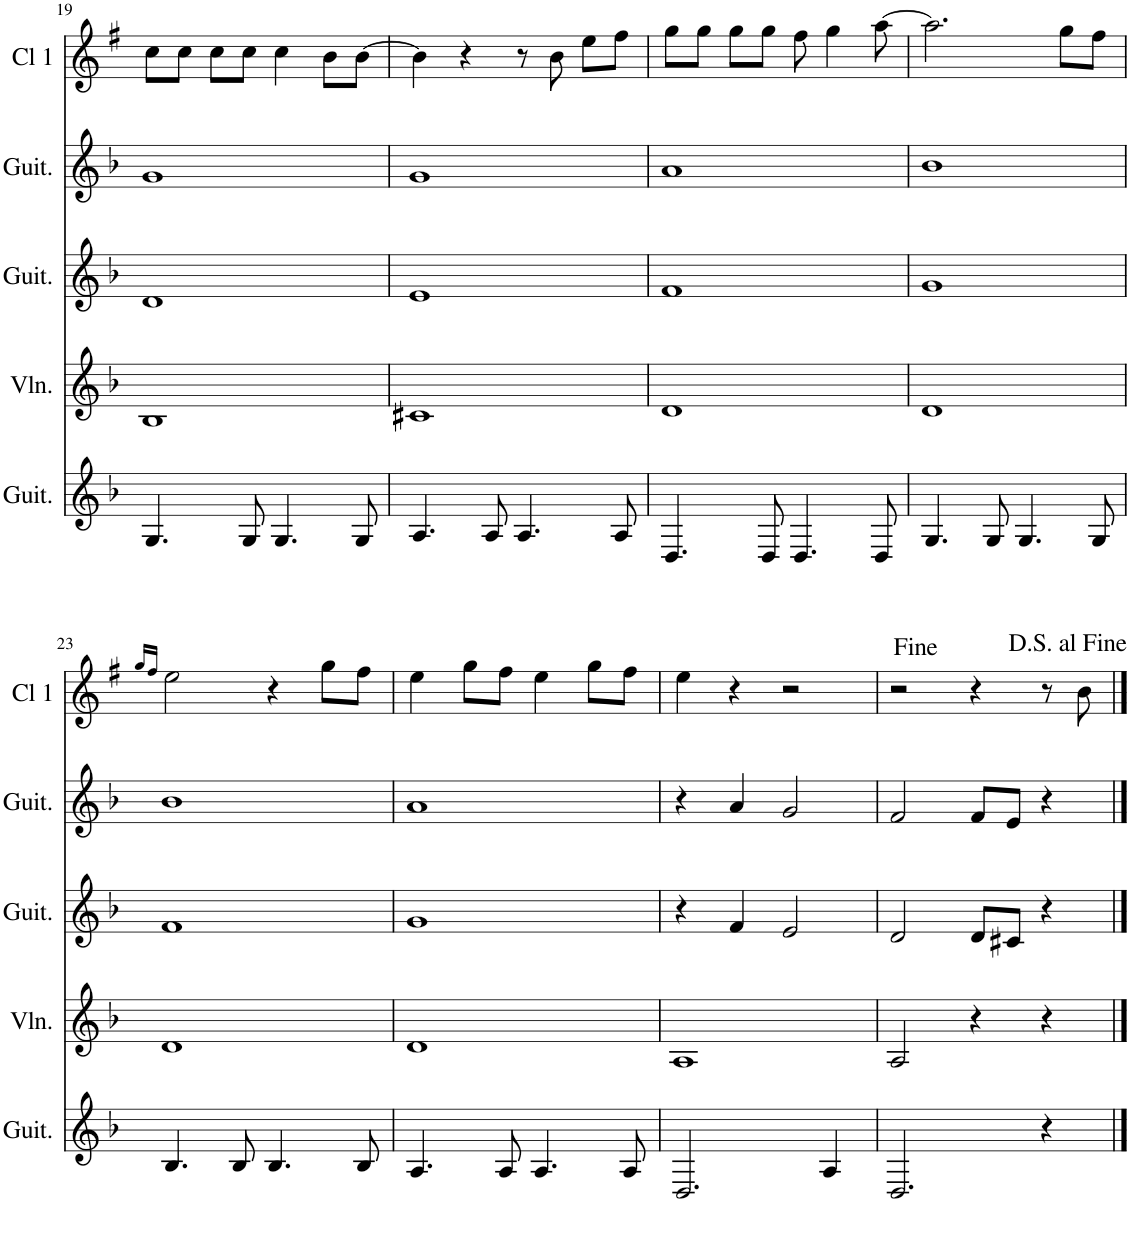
**kern	**kern	**kern	**kern	**kern
*part5	*part4	*part3	*part2	*part1
*staff5	*staff4	*staff3	*staff2	*staff1
*I"Guitare acoustique	*I"Violon	*I"Guitare classique	*I"Guitare acoustique	*I"Clar 1
*I'Guit.	*I'Vln.	*I'Guit.	*I'Guit.	*I'Cl 1
!!LO:PB:g=z
*clefG2	*clefG2	*clefG2	*clefG2	*clefG2
*	*	*	*	*Trd1c2
*k[b-]	*k[b-]	*k[b-]	*k[b-]	*k[f#]
*M4/4	*M4/4	*M4/4	*M4/4	*M4/4
=19	=19	=19	=19	=19
4.G/	1B-	1d	1g	8cc\L
.	.	.	.	8cc\J
.	.	.	.	8cc\L
8G/	.	.	.	8cc\J
4.G/	.	.	.	4cc\
.	.	.	.	8b\L
8G/	.	.	.	[8b\J
=20	=20	=20	=20	=20
4.A/	1c#X	1e	1g	4b\]
.	.	.	.	4r
8A/	.	.	.	.
4.A/	.	.	.	8r
.	.	.	.	8b\
.	.	.	.	8ee\L
8A/	.	.	.	8ff#\J
=21	=21	=21	=21	=21
4.D/	1d	1f	1a	8gg\L
.	.	.	.	8gg\J
.	.	.	.	8gg\L
8D/	.	.	.	8gg\J
4.D/	.	.	.	8ff#\
.	.	.	.	4gg\
8D/	.	.	.	[8aa\
=22	=22	=22	=22	=22
4.G/	1d	1g	1b-	2.aa\]
8G/	.	.	.	.
4.G/	.	.	.	.
.	.	.	.	8gg\L
8G/	.	.	.	8ff#\J
!!LO:LB:g=z
=23	=23	=23	=23	=23
.	.	.	.	16qgg/LL
.	.	.	.	16qff#/JJ
4.B-/	1d	1f	1b-	2ee\
8B-/	.	.	.	.
4.B-/	.	.	.	4r
.	.	.	.	8gg\L
8B-/	.	.	.	8ff#\J
=24	=24	=24	=24	=24
4.A/	1d	1g	1a	4ee\
.	.	.	.	8gg\L
8A/	.	.	.	8ff#\J
4.A/	.	.	.	4ee\
.	.	.	.	8gg\L
8A/	.	.	.	8ff#\J
=25	=25	=25	=25	=25
2.D/	1A	4r	4r	4ee\
.	.	4f/	4a/	4r
.	.	2e/	2g/	2r
4A/	.	.	.	.
=26	=26	=26	=26	=26
2.D/	2A/	2d/	2f/	2r
.	4r	8d/L	8f/L	4r
.	.	8c#X/J	8e/J	.
4r	4r	4r	4r	8r
.	.	.	.	8b\
==	==	==	==	==
*-	*-	*-	*-	*-
